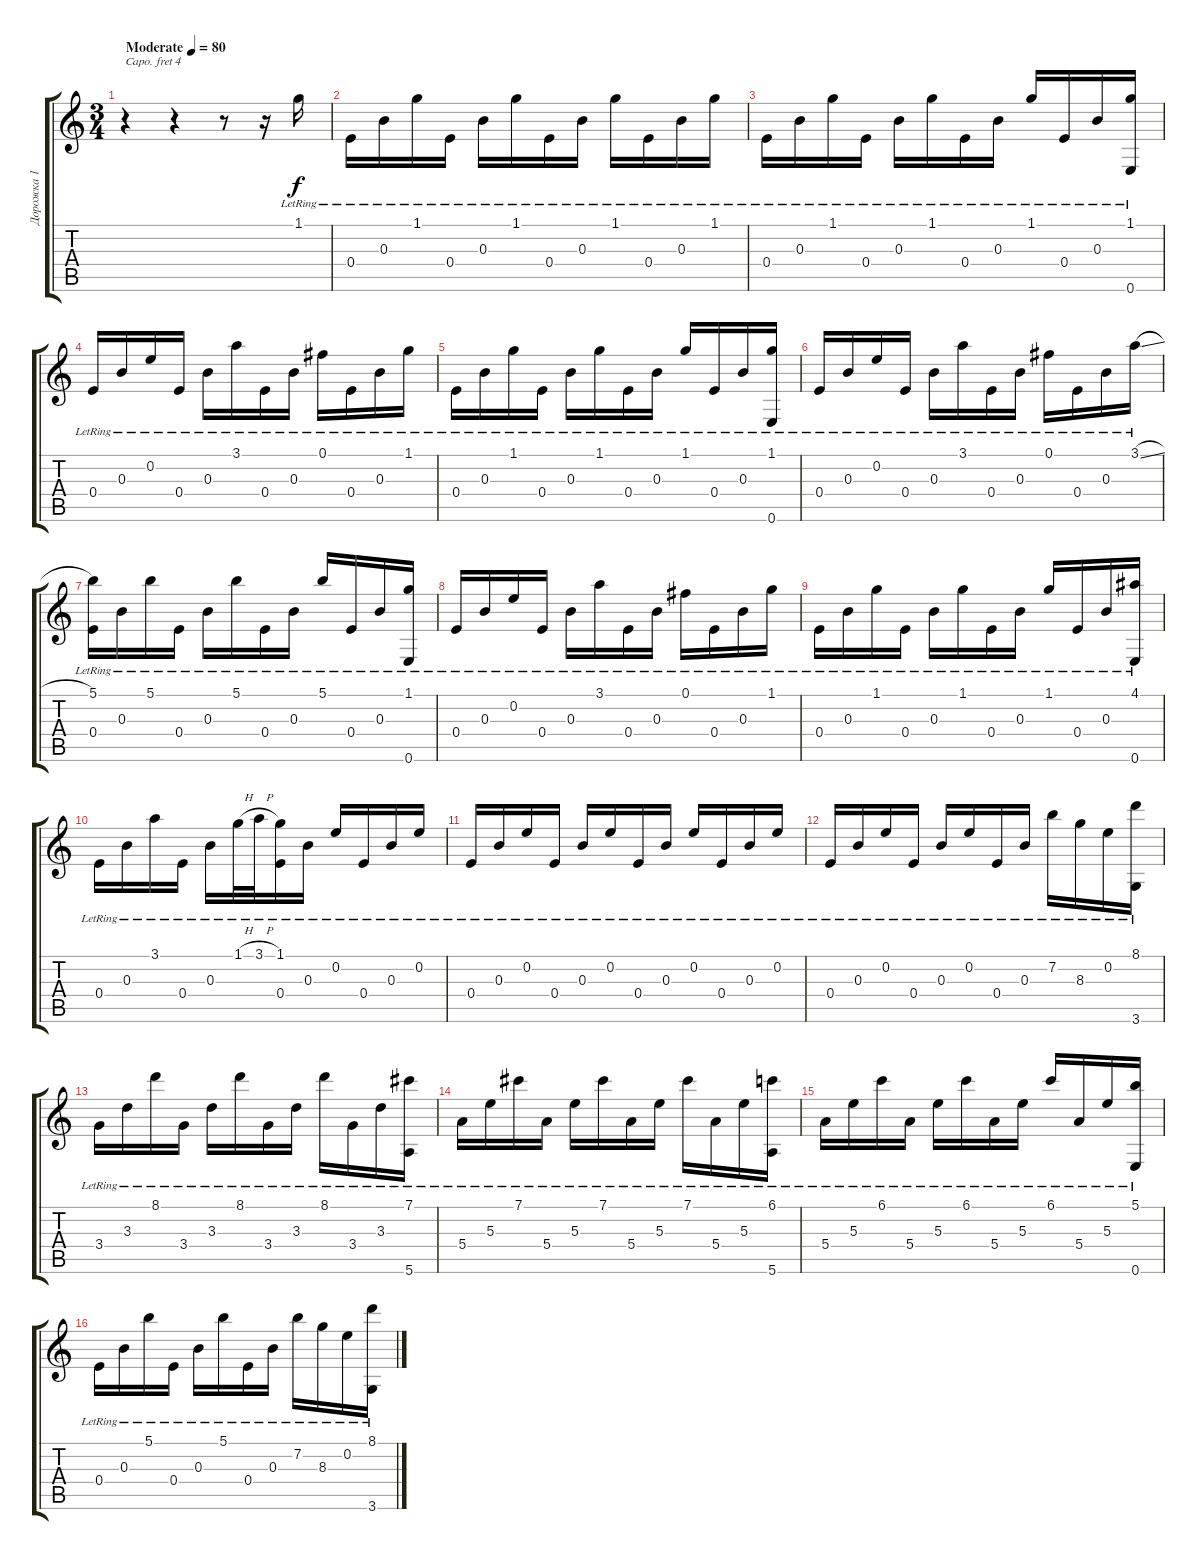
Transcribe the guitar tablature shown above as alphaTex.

\track ("Дорожка 1" "Дорожка 1") {instrument acousticguitarsteel}
\staff {score tabs}
\capo 4
\tuning (D4 C4 G3 C3 G2 C2) {hide}
\ts (3 4)
\tempo (80 "Moderate")
\clef g2
\ks c
r.4{dy f instrument acousticguitarsteel} r.4 r.8 r.16 1.1{lr}.16 |
0.4{lr}.16 0.3{lr}.16 1.1{lr}.16 0.4{lr}.16 0.3{lr}.16 1.1{lr}.16 0.4{lr}.16 0.3{lr}.16 1.1{lr}.16 0.4{lr}.16 0.3{lr}.16 1.1{lr}.16 |
0.4{lr}.16 0.3{lr}.16 1.1{lr}.16 0.4{lr}.16 0.3{lr}.16 1.1{lr}.16 0.4{lr}.16 0.3{lr}.16 1.1{lr}.16 0.4{lr}.16 0.3{lr}.16 (1.1{lr} 0.6{lr}).16 |
0.4{lr}.16 0.3{lr}.16 0.2{lr}.16 0.4{lr}.16 0.3{lr}.16 3.1{lr}.16 0.4{lr}.16 0.3{lr}.16 0.1{lr}.16 0.4{lr}.16 0.3{lr}.16 1.1{lr}.16 |
0.4{lr}.16 0.3{lr}.16 1.1{lr}.16 0.4{lr}.16 0.3{lr}.16 1.1{lr}.16 0.4{lr}.16 0.3{lr}.16 1.1{lr}.16 0.4{lr}.16 0.3{lr}.16 (1.1{lr} 0.6{lr}).16 |
0.4{lr}.16 0.3{lr}.16 0.2{lr}.16 0.4{lr}.16 0.3{lr}.16 3.1{lr}.16 0.4{lr}.16 0.3{lr}.16 0.1{lr}.16 0.4{lr}.16 0.3{lr}.16 3.1{sl lr}.16 |
(5.1{lr} 0.4{lr}).16 0.3{lr}.16 5.1{lr}.16 0.4{lr}.16 0.3{lr}.16 5.1{lr}.16 0.4{lr}.16 0.3{lr}.16 5.1{lr}.16 0.4{lr}.16 0.3{lr}.16 (1.1{lr} 0.6{lr}).16 |
0.4{lr}.16 0.3{lr}.16 0.2{lr}.16 0.4{lr}.16 0.3{lr}.16 3.1{lr}.16 0.4{lr}.16 0.3{lr}.16 0.1{lr}.16 0.4{lr}.16 0.3{lr}.16 1.1{lr}.16 |
0.4{lr}.16 0.3{lr}.16 1.1{lr}.16 0.4{lr}.16 0.3{lr}.16 1.1{lr}.16 0.4{lr}.16 0.3{lr}.16 1.1{lr}.16 0.4{lr}.16 0.3{lr}.16 (4.1{lr} 0.6{lr}).16 |
0.4{lr}.16 0.3{lr}.16 3.1{lr}.16 0.4{lr}.16 0.3{lr}.16 1.1{h lr}.32 3.1{h lr}.32 (1.1{lr} 0.4{lr}).16 0.3{lr}.16 0.2{lr}.16 0.4{lr}.16 0.3{lr}.16 0.2{lr}.16 |
0.4{lr}.16 0.3{lr}.16 0.2{lr}.16 0.4{lr}.16 0.3{lr}.16 0.2{lr}.16 0.4{lr}.16 0.3{lr}.16 0.2{lr}.16 0.4{lr}.16 0.3{lr}.16 0.2{lr}.16 |
0.4{lr}.16 0.3{lr}.16 0.2{lr}.16 0.4{lr}.16 0.3{lr}.16 0.2{lr}.16 0.4{lr}.16 0.3{lr}.16 7.2{lr}.16 8.3{lr}.16 0.2{lr}.16 (8.1{lr} 3.6{lr}).16 |
3.4{lr}.16 3.3{lr}.16 8.1{lr}.16 3.4{lr}.16 3.3{lr}.16 8.1{lr}.16 3.4{lr}.16 3.3{lr}.16 8.1{lr}.16 3.4{lr}.16 3.3{lr}.16 (7.1{lr} 5.6{lr}).16 |
5.4{lr}.16 5.3{lr}.16 7.1{lr}.16 5.4{lr}.16 5.3{lr}.16 7.1{lr}.16 5.4{lr}.16 5.3{lr}.16 7.1{lr}.16 5.4{lr}.16 5.3{lr}.16 (6.1{lr} 5.6{lr}).16 |
5.4{lr}.16 5.3{lr}.16 6.1{lr}.16 5.4{lr}.16 5.3{lr}.16 6.1{lr}.16 5.4{lr}.16 5.3{lr}.16 6.1{lr}.16 5.4{lr}.16 5.3{lr}.16 (5.1{lr} 0.6{lr}).16 |
0.4{lr}.16 0.3{lr}.16 5.1{lr}.16 0.4{lr}.16 0.3{lr}.16 5.1{lr}.16 0.4{lr}.16 0.3{lr}.16 7.2{lr}.16 8.3{lr}.16 0.2{lr}.16 (8.1{lr} 3.6{lr}).16
